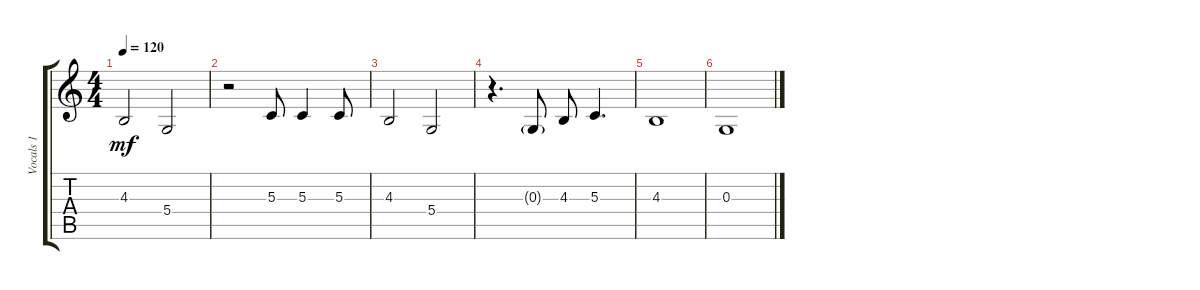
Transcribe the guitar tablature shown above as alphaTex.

\track ("Vocals 1" "Vocals 1") {instrument tenorsax}
\staff {score tabs}
\tuning (E4 B3 G3 D3 A2 E2) {hide}
\ts (4 4)
\tempo 120
\clef g2
\ks c
4.3.2{dy mf} 5.4.2 |
r.2 5.3.8 5.3.4 5.3.8 |
4.3.2 5.4.2 |
r.4{d} 0.3{g}.8 4.3.8 5.3.4{d} |
4.3.1 |
0.3.1
